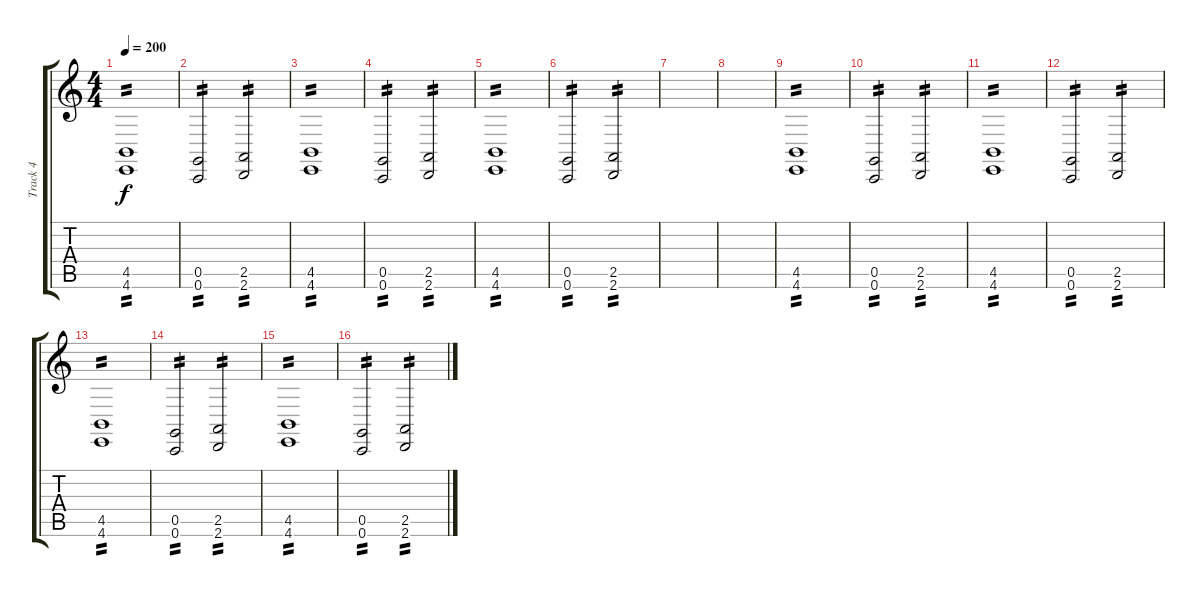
\track ("Track 4" "Track 4") {instrument lead8bassandlead}
\staff {score tabs}
\tuning (D4 A3 F3 C3 G2 C2) {hide}
\ts (4 4)
\tempo 200
\clef g2
\ks c
(4.5 4.6).1{tp 2 dy f} |
(0.5 0.6).2{tp 2} (2.5 2.6).2{tp 2} |
(4.5 4.6).1{tp 2} |
(0.5 0.6).2{tp 2} (2.5 2.6).2{tp 2} |
(4.5 4.6).1{tp 2} |
(0.5 0.6).2{tp 2} (2.5 2.6).2{tp 2} |
|
|
(4.5 4.6).1{tp 2} |
(0.5 0.6).2{tp 2} (2.5 2.6).2{tp 2} |
(4.5 4.6).1{tp 2} |
(0.5 0.6).2{tp 2} (2.5 2.6).2{tp 2} |
(4.5 4.6).1{tp 2} |
(0.5 0.6).2{tp 2} (2.5 2.6).2{tp 2} |
(4.5 4.6).1{tp 2} |
(0.5 0.6).2{tp 2} (2.5 2.6).2{tp 2}
